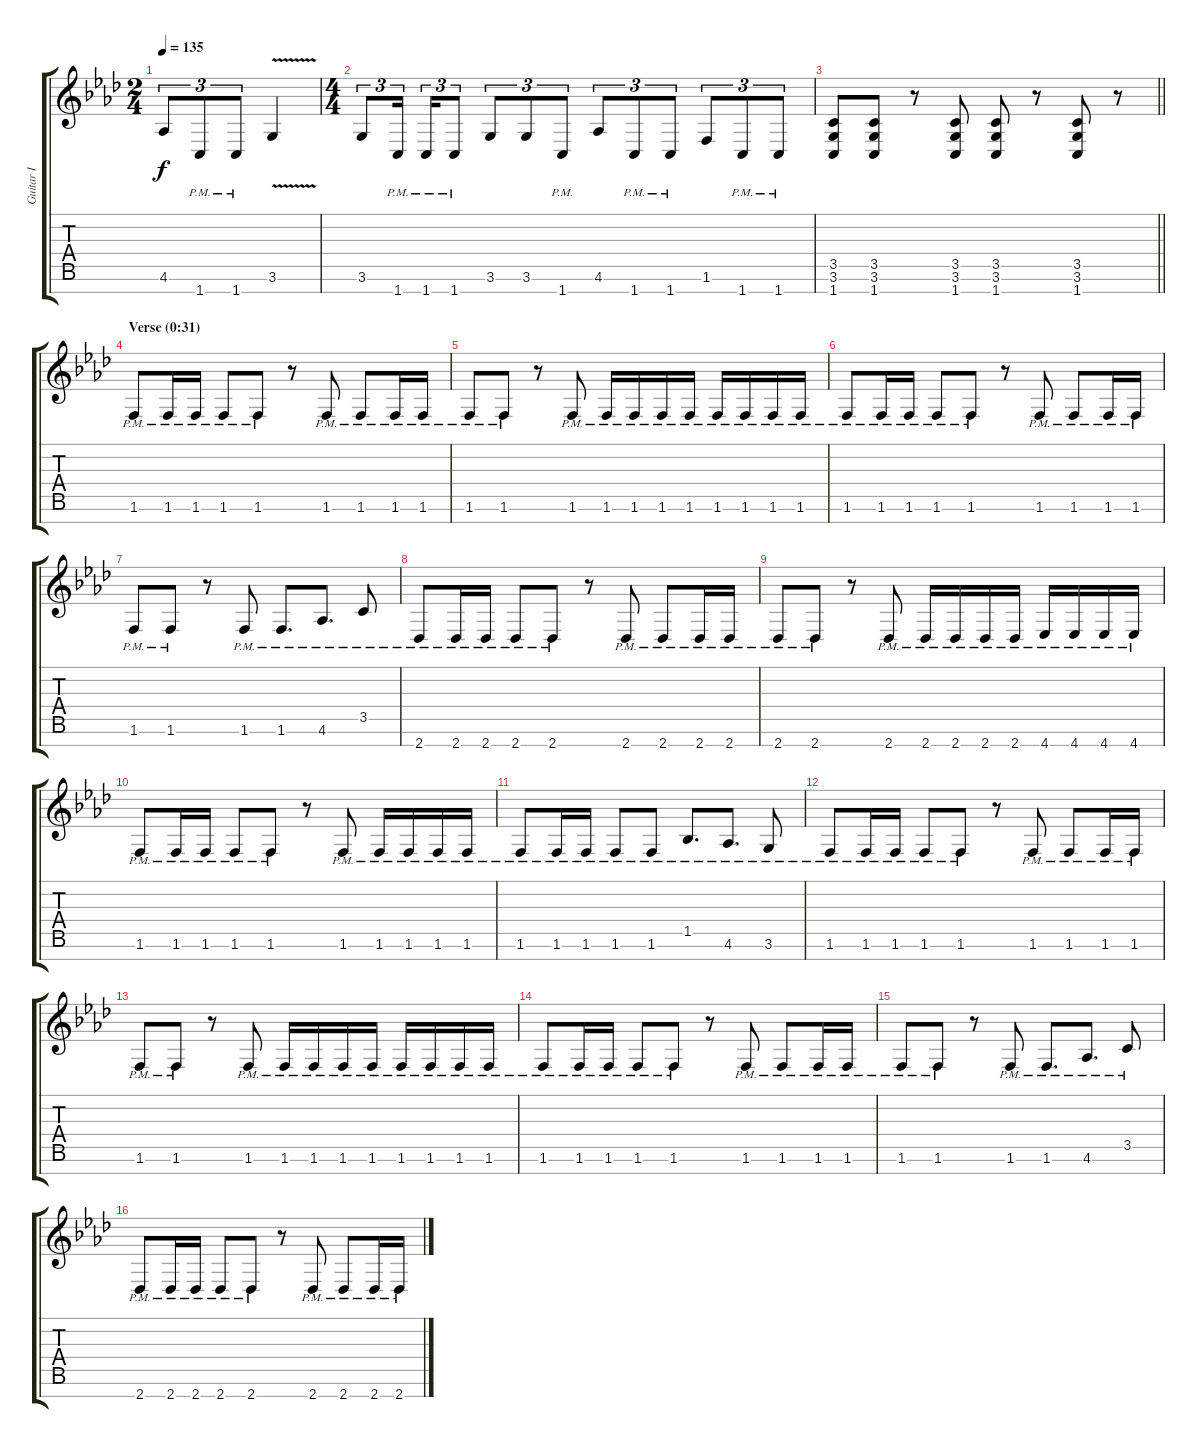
\track ("Guitar I" "Guitar I") {instrument distortionguitar}
\staff {score tabs}
\tuning (E4 B3 G3 D3 A2 E2 B1) {hide}
\ts (2 4)
\tempo 135
\clef g2
\ks fminor
4.6.8{tu (3 2) dy f} 1.7{pm}.8{tu (3 2)} 1.7{pm}.8{tu (3 2)} 3.6{v}.4 |
\ts (4 4)
3.6.8{tu (3 2)} 1.7{pm}.16{tu (3 2) beam splitsecondary} 1.7{pm}.16{tu (3 2)} 1.7{pm}.8{tu (3 2)} 3.6.8{tu (3 2)} 3.6.8{tu (3 2)} 1.7{pm}.8{tu (3 2)} 4.6.8{tu (3 2)} 1.7{pm}.8{tu (3 2)} 1.7{pm}.8{tu (3 2)} 1.6.8{tu (3 2)} 1.7{pm}.8{tu (3 2)} 1.7{pm}.8{tu (3 2)} |
\barLineRight lightlight
(3.5 3.6 1.7).8 (3.5 3.6 1.7).8 r.8 (3.5 3.6 1.7).8 (3.5 3.6 1.7).8 r.8 (3.5 3.6 1.7).8 r.8 |
\section ("" "Verse (0:31)")
1.6{pm}.8 1.6{pm}.16 1.6{pm}.16 1.6{pm}.8 1.6{pm}.8 r.8 1.6{pm}.8 1.6{pm}.8 1.6{pm}.16 1.6{pm}.16 |
1.6{pm}.8 1.6{pm}.8 r.8 1.6{pm}.8 1.6{pm}.16 1.6{pm}.16 1.6{pm}.16 1.6{pm}.16 1.6{pm}.16 1.6{pm}.16 1.6{pm}.16 1.6{pm}.16 |
1.6{pm}.8 1.6{pm}.16 1.6{pm}.16 1.6{pm}.8 1.6{pm}.8 r.8 1.6{pm}.8 1.6{pm}.8 1.6{pm}.16 1.6{pm}.16 |
1.6{pm}.8 1.6{pm}.8 r.8 1.6{pm}.8 1.6{pm}.8{d} 4.6{pm}.8{d} 3.5{pm}.8 |
2.7{pm}.8 2.7{pm}.16 2.7{pm}.16 2.7{pm}.8 2.7{pm}.8 r.8 2.7{pm}.8 2.7{pm}.8 2.7{pm}.16 2.7{pm}.16 |
2.7{pm}.8 2.7{pm}.8 r.8 2.7{pm}.8 2.7{pm}.16 2.7{pm}.16 2.7{pm}.16 2.7{pm}.16 4.7{pm}.16 4.7{pm}.16 4.7{pm}.16 4.7{pm}.16 |
1.6{pm}.8 1.6{pm}.16 1.6{pm}.16 1.6{pm}.8 1.6{pm}.8 r.8 1.6{pm}.8 1.6{pm}.16 1.6{pm}.16 1.6{pm}.16 1.6{pm}.16 |
1.6{pm}.8 1.6{pm}.16 1.6{pm}.16 1.6{pm}.8 1.6{pm}.8 1.5{pm}.8{d} 4.6{pm}.8{d} 3.6{pm}.8 |
1.6{pm}.8 1.6{pm}.16 1.6{pm}.16 1.6{pm}.8 1.6{pm}.8 r.8 1.6{pm}.8 1.6{pm}.8 1.6{pm}.16 1.6{pm}.16 |
1.6{pm}.8 1.6{pm}.8 r.8 1.6{pm}.8 1.6{pm}.16 1.6{pm}.16 1.6{pm}.16 1.6{pm}.16 1.6{pm}.16 1.6{pm}.16 1.6{pm}.16 1.6{pm}.16 |
1.6{pm}.8 1.6{pm}.16 1.6{pm}.16 1.6{pm}.8 1.6{pm}.8 r.8 1.6{pm}.8 1.6{pm}.8 1.6{pm}.16 1.6{pm}.16 |
1.6{pm}.8 1.6{pm}.8 r.8 1.6{pm}.8 1.6{pm}.8{d} 4.6{pm}.8{d} 3.5{pm}.8 |
2.7{pm}.8 2.7{pm}.16 2.7{pm}.16 2.7{pm}.8 2.7{pm}.8 r.8 2.7{pm}.8 2.7{pm}.8 2.7{pm}.16 2.7{pm}.16
